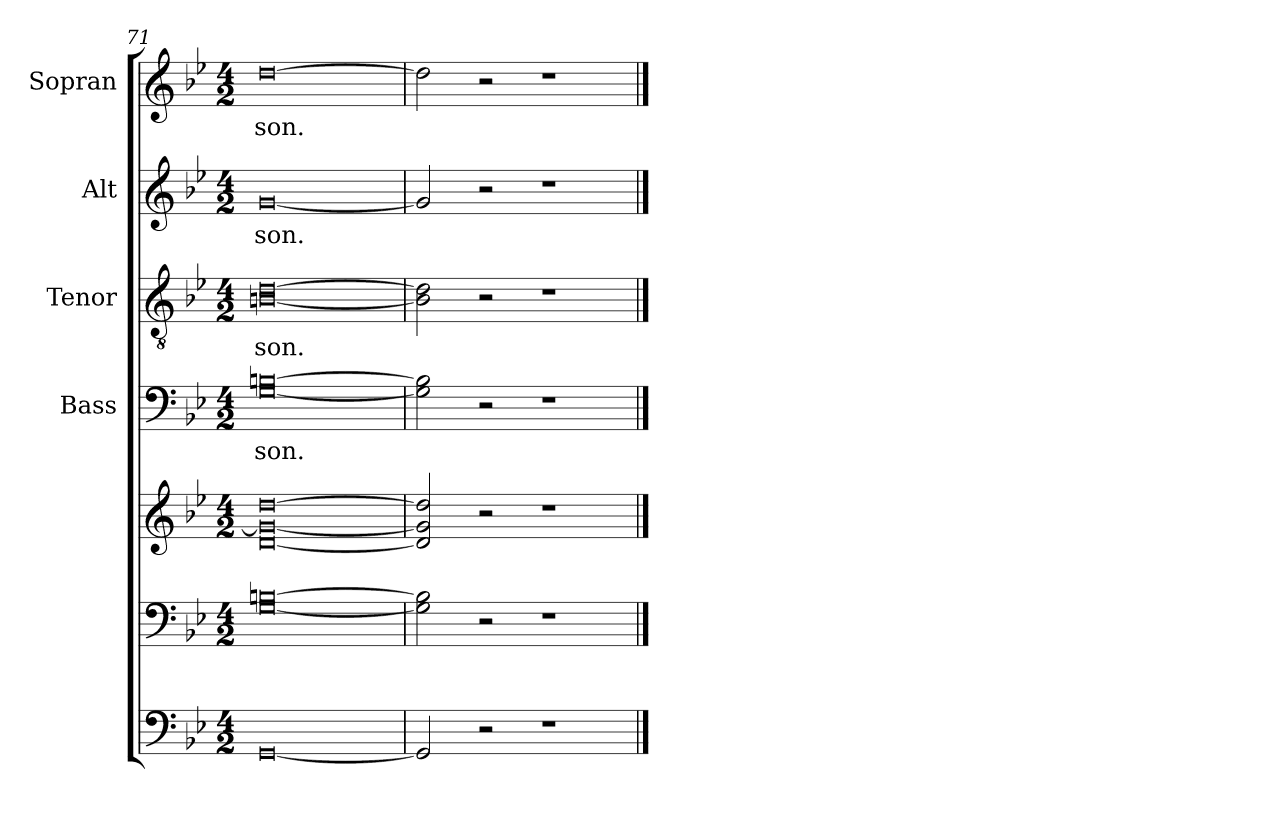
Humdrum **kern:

**kern	**kern	**kern	**kern	**text	**kern	**text	**kern	**text	**kern	**text
*part6	*part5	*part5	*part4	*part4	*part3	*part3	*part2	*part2	*part1	*part1
*staff7	*staff6	*staff5	*staff4	*staff4	*staff3	*staff3	*staff2	*staff2	*staff1	*staff1
*	*	*	*I"Bass	*	*I"Tenor	*	*I"Alt	*	*I"Sopran	*
*	*	*	*I'B.	*	*I'T.	*	*I'A.	*	*I'S.	*
*clefF4	*clefF4	*clefG2	*clefF4	*	*clefGv2	*	*clefG2	*	*clefG2	*
*k[b-e-]	*k[b-e-]	*k[b-e-]	*k[b-e-]	*	*k[b-e-]	*	*k[b-e-]	*	*k[b-e-]	*
*B-:	*B-:	*B-:	*B-:	*	*B-:	*	*B-:	*	*B-:	*
*M4/2	*M4/2	*M4/2	*M4/2	*	*M4/2	*	*M4/2	*	*M4/2	*
=71	=71	=71	=71	=71	=71	=71	=71	=71	=71	=71
!	!	!	!	!LO:LY:b	!	!LO:LY:b	!	!LO:LY:b	!	!LO:LY:b
[0GG	[0G [0Bn	[0d 0g_ [0dd	[0G [0Bn	-son.	[0Bn [0d	-son.	[0g	-son.	[0dd	-son.
=72	=72	=72	=72	=72	=72	=72	=72	=72	=72	=72
2GG/]	2G\] 2B\]	2d/] 2g/] 2dd/]	2G\] 2B\]	.	2B\] 2d\]	.	2g/]	.	2dd\]	.
2r	2r	2r	2r	.	2r	.	2r	.	2r	.
1r	1r	1r	1r	.	1r	.	1r	.	1r	.
==	==	==	==	==	==	==	==	==	==	==
*-	*-	*-	*-	*-	*-	*-	*-	*-	*-	*-
